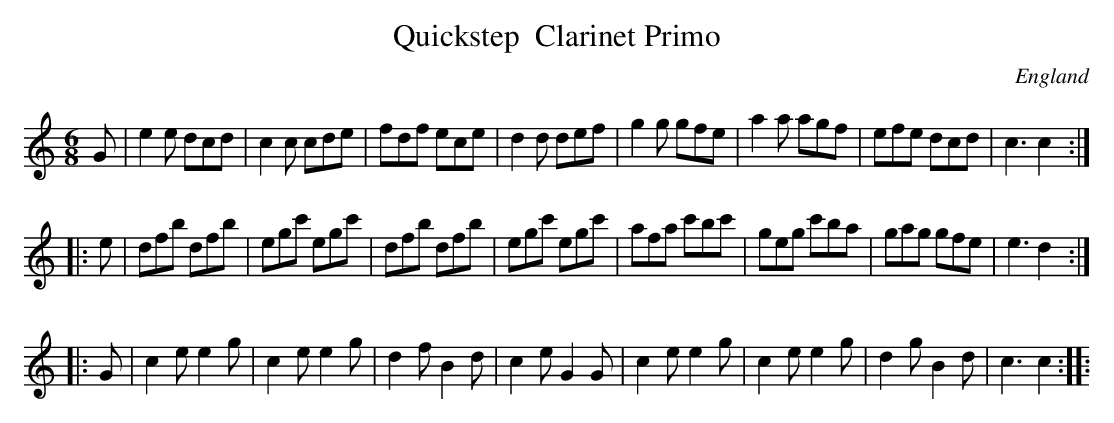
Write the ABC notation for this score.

X:1
T:Quickstep  Clarinet Primo
L:1/8
M:6/8
O:England
K:C major
G | \
e2e dcd | c2c cde | fdf ece | d2d def | \
g2g gfe | a2a agf | efe dcd | c3 c2 ::
e | \
dfb  dfb  | egc' egc' | dfb dfb | egc' egc' | \
afa c'bc' | geg  c'ba | gag gfe | e3 d2 ::
G | \
c2e e2g | c2e e2g | d2f B2d | c2e G2G |\
c2e e2g | c2e e2g | d2g B2d | c3 c2 ::
